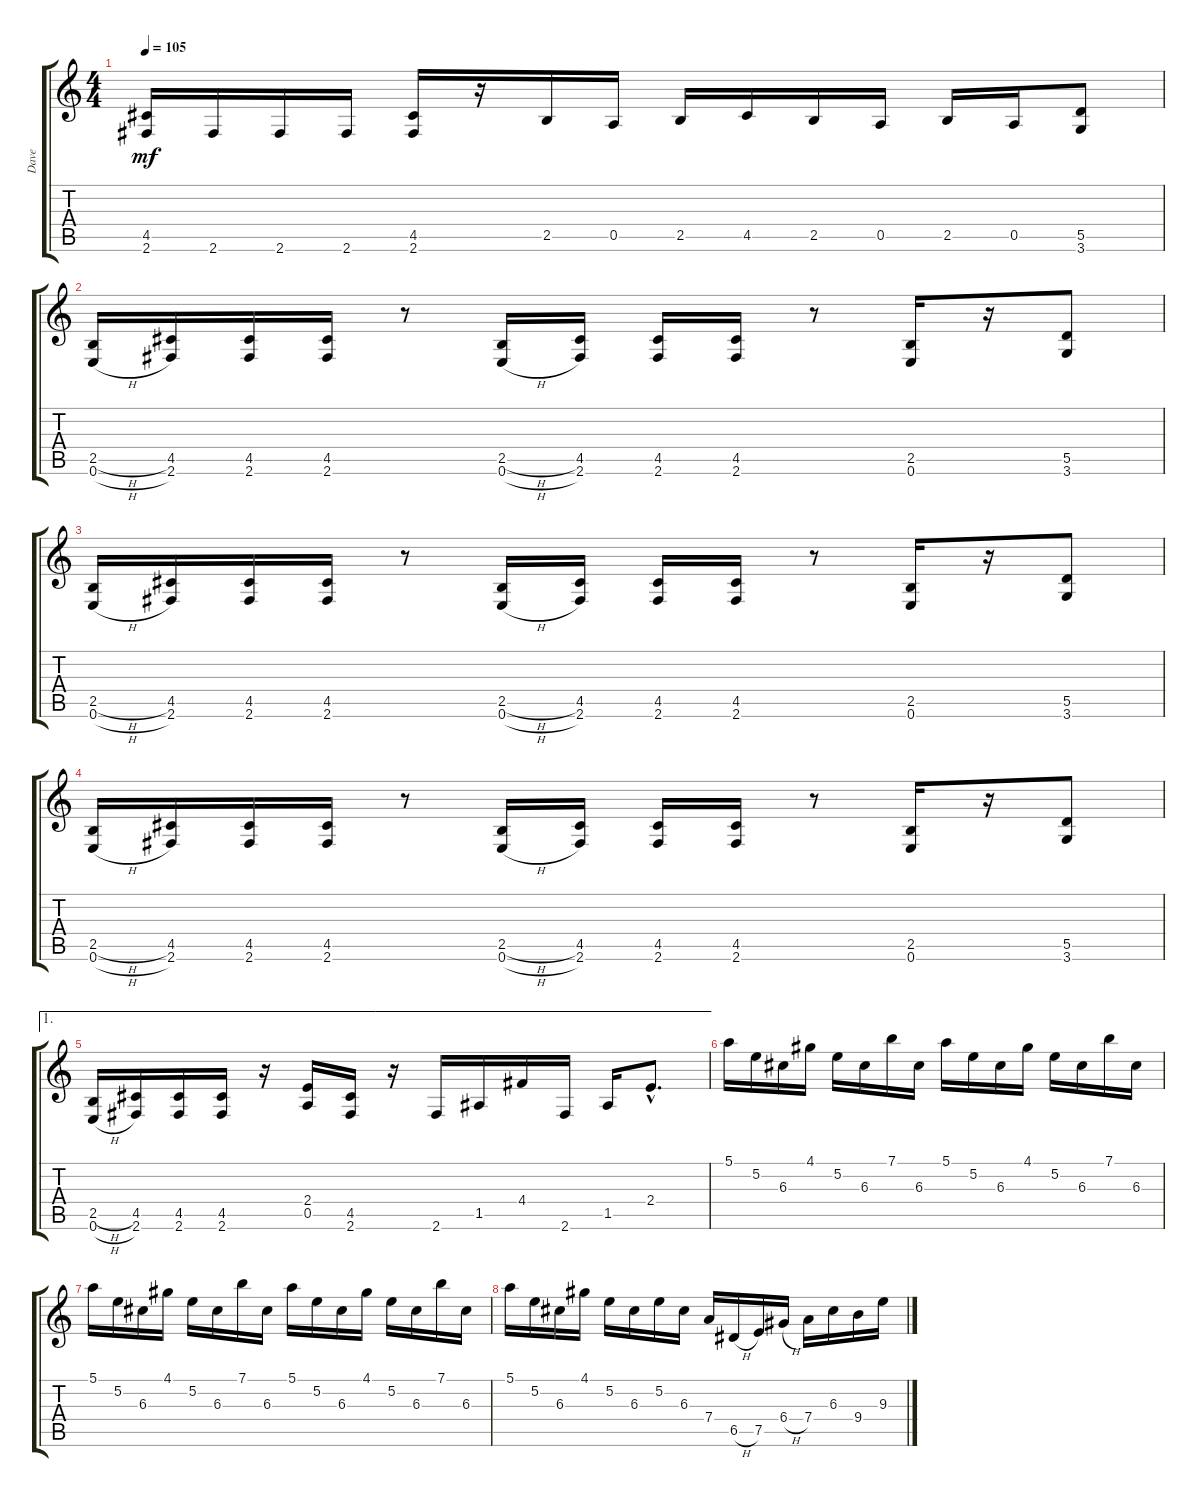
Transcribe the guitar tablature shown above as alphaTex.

\track ("Dave" "Dave") {instrument distortionguitar}
\staff {score tabs}
\tuning (E4 B3 G3 D3 A2 E2) {hide}
\ts (4 4)
\tempo 105
\clef g2
\ks c
(4.5 2.6).16{dy mf} 2.6.16 2.6.16 2.6.16 (4.5 2.6).16 r.16 2.5.16 0.5.16 2.5.16 4.5.16 2.5.16 0.5.16 2.5.16 0.5.16 (5.5 3.6).8 |
(2.5{h} 0.6{h}).16 (4.5 2.6).16 (4.5 2.6).16 (4.5 2.6).16 r.8 (2.5{h} 0.6{h}).16 (4.5 2.6).16 (4.5 2.6).16 (4.5 2.6).16 r.8 (2.5 0.6).16 r.16 (5.5 3.6).8 |
(2.5{h} 0.6{h}).16 (4.5 2.6).16 (4.5 2.6).16 (4.5 2.6).16 r.8 (2.5{h} 0.6{h}).16 (4.5 2.6).16 (4.5 2.6).16 (4.5 2.6).16 r.8 (2.5 0.6).16 r.16 (5.5 3.6).8 |
(2.5{h} 0.6{h}).16 (4.5 2.6).16 (4.5 2.6).16 (4.5 2.6).16 r.8 (2.5{h} 0.6{h}).16 (4.5 2.6).16 (4.5 2.6).16 (4.5 2.6).16 r.8 (2.5 0.6).16 r.16 (5.5 3.6).8 |
\ae 1
(2.5{h} 0.6{h}).16 (4.5 2.6).16 (4.5 2.6).16 (4.5 2.6).16 r.16 (2.4 0.5).16 (4.5 2.6).16 r.16 2.6.16 1.5.16 4.4.16 2.6.16 1.5.16 2.4{hac}.8{d} |
5.1.16 5.2.16 6.3.16 4.1.16 5.2.16 6.3.16 7.1.16 6.3.16 5.1.16 5.2.16 6.3.16 4.1.16 5.2.16 6.3.16 7.1.16 6.3.16 |
5.1.16 5.2.16 6.3.16 4.1.16 5.2.16 6.3.16 7.1.16 6.3.16 5.1.16 5.2.16 6.3.16 4.1.16 5.2.16 6.3.16 7.1.16 6.3.16 |
5.1.16 5.2.16 6.3.16 4.1.16 5.2.16 6.3.16 5.2.16 6.3.16 7.4.16 6.5{h}.16 7.5.16 6.4{h}.16 7.4.16 6.3.16 9.4.16 9.3.16
